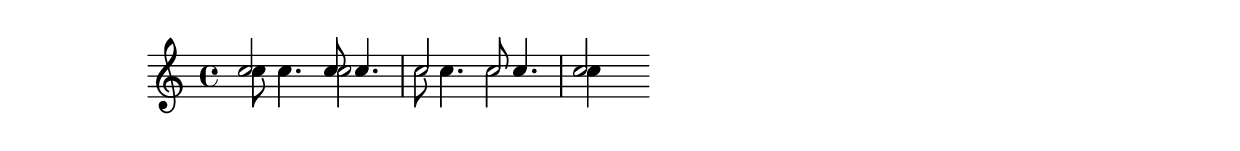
\version "2.4.0"
\header {
    texidoc =

    "If @code{merge-differently-headed} is enabled, then
open note heads may be merged with black noteheads, but only
if the black note heads are from 8th or shorter notes.
"
    
}

\layout { raggedright= ##t }


\score {
    \context Staff  \relative c'' <<
	{
	    c2 c8 c4.
	    
	    \override Staff.NoteCollision  #'merge-differently-headed = ##t
	    c2 c8 c4.
	    c2
	}\\
	{
	    c8 c4. c2
	    
	    c8 c4. c2
	    c4
	}
    >>
}
